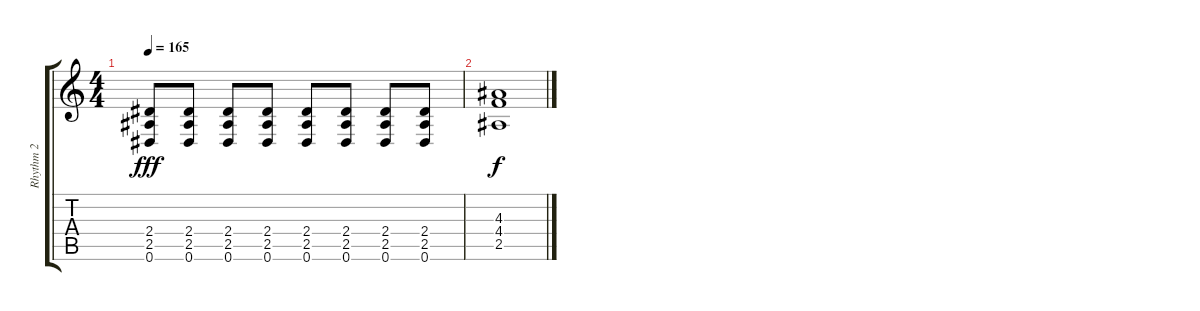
\track ("Rhythm 2" "Rhythm 2") {instrument distortionguitar}
\staff {score tabs}
\tuning (Eb4 Bb3 Gb3 Db3 Ab2 Eb2) {hide}
\ts (4 4)
\tempo 165
\clef g2
\ks c
(2.4 2.5 0.6).8{dy fff} (2.4 2.5 0.6).8 (2.4 2.5 0.6).8 (2.4 2.5 0.6).8 (2.4 2.5 0.6).8 (2.4 2.5 0.6).8 (2.4 2.5 0.6).8 (2.4 2.5 0.6).8 |
(4.3 4.4 2.5).1{dy f}
